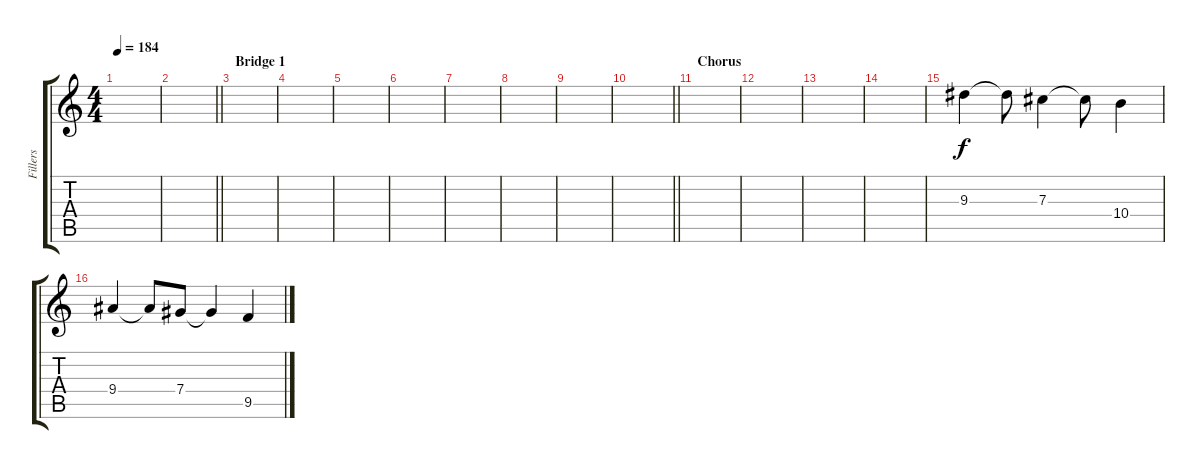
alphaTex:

\track ("Fillers" "Fillers") {instrument distortionguitar}
\staff {score tabs}
\tuning (Eb4 Bb3 Gb3 Db3 Ab2 Eb2) {hide}
\ts (4 4)
\tempo 184
\clef g2
\ks c
|
\barLineRight lightlight
|
\section ("" "Bridge 1")
|
|
|
|
|
|
|
\barLineRight lightlight
|
\section ("" "Chorus")
|
|
|
|
9.3.4{volume 14 instrument electricguitarclean} 9.3{t}.8 7.3.4 7.3{t}.8 10.4.4 |
9.4.4 9.4{t}.8 7.4.8 7.4{t}.4 9.5.4
